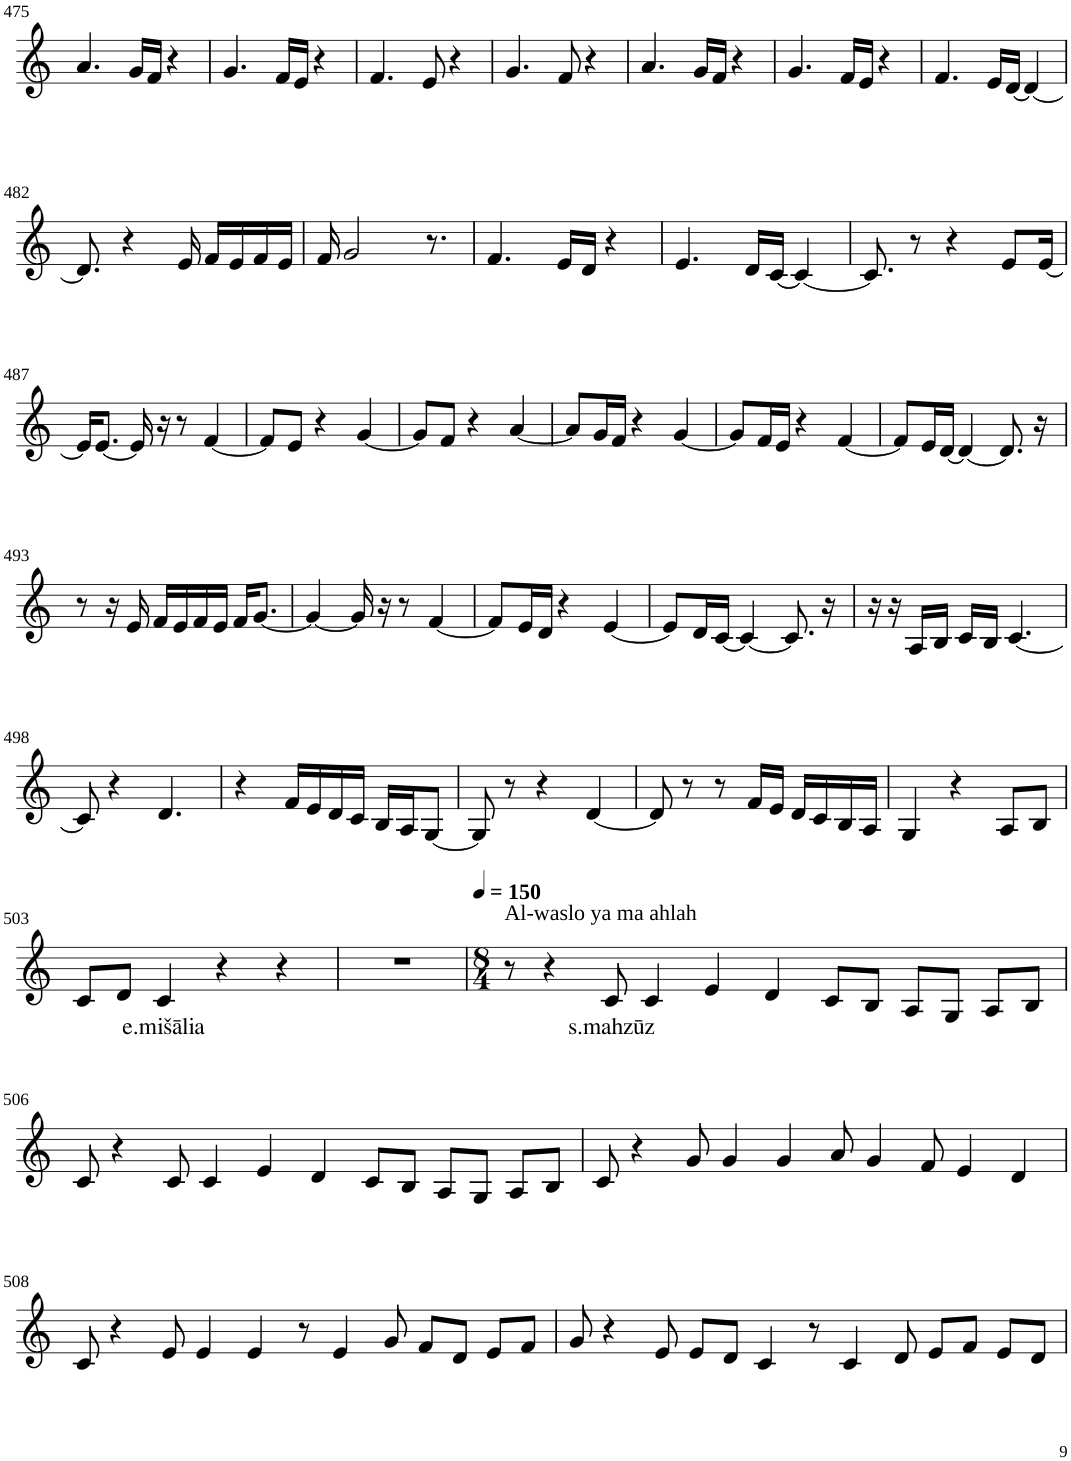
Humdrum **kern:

**kern	**text
*part1	*part1
*staff1	*staff1
*I"Violin	*
!!LO:PB:g=z
*clefG2	*
*k[]	*
*M3/4	*
=475	=475
4.a/	.
16g/LL	.
16f/JJ	.
4r	.
=476	=476
4.g/	.
16f/LL	.
16e/JJ	.
4r	.
=477	=477
4.f/	.
8e/	.
4r	.
=478	=478
4.g/	.
8f/	.
4r	.
=479	=479
4.a/	.
16g/LL	.
16f/JJ	.
4r	.
=480	=480
4.g/	.
16f/LL	.
16e/JJ	.
4r	.
=481	=481
4.f/	.
16e/LL	.
[16d/JJ	.
4d/_	.
!!LO:LB:g=z
=482	=482
8.d/]	.
4r	.
16e/	.
16f/LL	.
16e/	.
16f/	.
16e/JJ	.
=483	=483
16f/	.
2g/	.
8.r	.
=484	=484
4.f/	.
16e/LL	.
16d/JJ	.
4r	.
=485	=485
4.e/	.
16d/LL	.
[16c/JJ	.
4c/_	.
=486	=486
8.c/]	.
8r	.
4r	.
8e/L	.
[16e/Jk	.
!!LO:LB:g=z
=487	=487
16e/KL]	.
[8.e/J	.
16e/]	.
16r	.
8r	.
[4f/	.
=488	=488
8f/L]	.
8e/J	.
4r	.
[4g/	.
=489	=489
8g/L]	.
8f/J	.
4r	.
[4a/	.
=490	=490
8a/L]	.
16g/L	.
16f/JJ	.
4r	.
[4g/	.
=491	=491
8g/L]	.
16f/L	.
16e/JJ	.
4r	.
[4f/	.
=492	=492
8f/L]	.
16e/L	.
[16d/JJ	.
4d/_	.
8.d/]	.
16r	.
!!LO:LB:g=z
=493	=493
8r	.
16r	.
16e/	.
16f/LL	.
16e/	.
16f/	.
16e/JJ	.
16f/KL	.
[8.g/J	.
=494	=494
4g/_	.
16g/]	.
16r	.
8r	.
[4f/	.
=495	=495
8f/L]	.
16e/L	.
16d/JJ	.
4r	.
[4e/	.
=496	=496
8e/L]	.
16d/L	.
[16c/JJ	.
4c/_	.
8.c/]	.
16r	.
=497	=497
16r	.
16r	.
16A/LL	.
16B/JJ	.
16c/LL	.
16B/JJ	.
[4.c/	.
!!LO:LB:g=z
=498	=498
8c/]	.
4r	.
4.d/	.
=499	=499
4r	.
16f/LL	.
16e/	.
16d/	.
16c/JJ	.
16B/LL	.
16A/J	.
[8G/J	.
=500	=500
8G/]	.
8r	.
4r	.
[4d/	.
=501	=501
8d/]	.
8r	.
8r	.
16f/LL	.
16e/JJ	.
16d/LL	.
16c/	.
16B/	.
16A/JJ	.
=502	=502
4G/	.
4r	.
8A/L	.
8B/J	.
!!LO:LB:g=z
=503	=503
8c/L	.
8d/J	.
!	!LO:LY:b
4c/	e.mišālia
4r	.
4r	.
=504	=504
2.r	.
=505	=505
*M8/4	*
*MM150	*
!LO:TX:a:t=Al-waslo ya ma ahlah	!
8r	.
4r	.
!	!LO:LY:b
8c/	s.mahzūz
4c/	.
4e/	.
4d/	.
8c/L	.
8B/J	.
8A/L	.
8G/J	.
8A/L	.
8B/J	.
!!LO:LB:g=z
=506	=506
8c/	.
4r	.
8c/	.
4c/	.
4e/	.
4d/	.
8c/L	.
8B/J	.
8A/L	.
8G/J	.
8A/L	.
8B/J	.
=507	=507
8c/	.
4r	.
8g/	.
4g/	.
4g/	.
8a/	.
4g/	.
8f/	.
4e/	.
4d/	.
!!LO:LB:g=z
=508	=508
8c/	.
4r	.
8e/	.
4e/	.
4e/	.
8r	.
4e/	.
8g/	.
8f/L	.
8d/J	.
8e/L	.
8f/J	.
=509	=509
8g/	.
4r	.
8e/	.
8e/L	.
8d/J	.
4c/	.
8r	.
4c/	.
8d/	.
8e/L	.
8f/J	.
8e/L	.
8d/J	.
=	=
*-	*-
